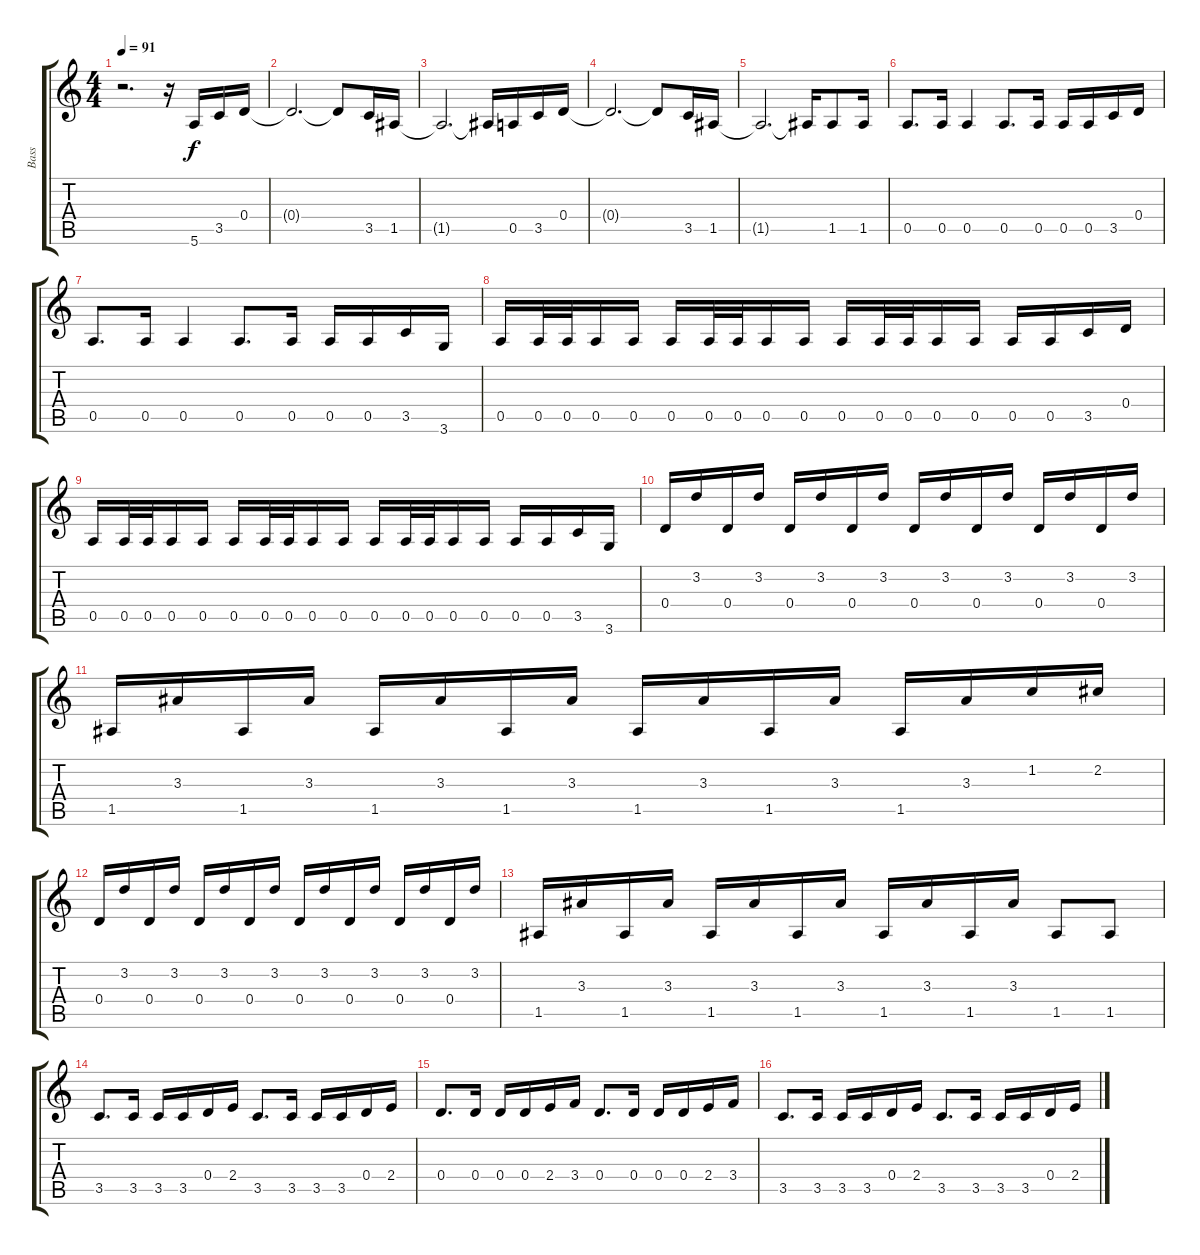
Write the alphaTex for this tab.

\track ("Bass" "Bass") {instrument acousticbass}
\staff {score tabs}
\tuning (E4 B3 G3 D3 A2 E2) {hide}
\ts (4 4)
\tempo 91
\clef g2
\ks c
r.2{d dy f instrument acousticbass} r.16 5.6.16 3.5.16 0.4.16 |
0.4{t}.2{d} 0.4{t}.8 3.5.16 1.5.16 |
1.5{t}.2{d} 1.5{t}.16 0.5.16 3.5.16 0.4.16 |
0.4{t}.2{d} 0.4{t}.8 3.5.16 1.5.16 |
1.5{t}.2{d} 1.5{t}.16 1.5.8 1.5.16 |
0.5.8{d} 0.5.16 0.5.4 0.5.8{d} 0.5.16 0.5.16 0.5.16 3.5.16 0.4.16 |
0.5.8{d} 0.5.16 0.5.4 0.5.8{d} 0.5.16 0.5.16 0.5.16 3.5.16 3.6.16 |
0.5.16 0.5.32 0.5.32 0.5.16 0.5.16 0.5.16 0.5.32 0.5.32 0.5.16 0.5.16 0.5.16 0.5.32 0.5.32 0.5.16 0.5.16 0.5.16 0.5.16 3.5.16 0.4.16 |
0.5.16 0.5.32 0.5.32 0.5.16 0.5.16 0.5.16 0.5.32 0.5.32 0.5.16 0.5.16 0.5.16 0.5.32 0.5.32 0.5.16 0.5.16 0.5.16 0.5.16 3.5.16 3.6.16 |
0.4.16 3.2.16 0.4.16 3.2.16 0.4.16 3.2.16 0.4.16 3.2.16 0.4.16 3.2.16 0.4.16 3.2.16 0.4.16 3.2.16 0.4.16 3.2.16 |
1.5.16 3.3.16 1.5.16 3.3.16 1.5.16 3.3.16 1.5.16 3.3.16 1.5.16 3.3.16 1.5.16 3.3.16 1.5.16 3.3.16 1.2.16 2.2.16 |
0.4.16 3.2.16 0.4.16 3.2.16 0.4.16 3.2.16 0.4.16 3.2.16 0.4.16 3.2.16 0.4.16 3.2.16 0.4.16 3.2.16 0.4.16 3.2.16 |
1.5.16 3.3.16 1.5.16 3.3.16 1.5.16 3.3.16 1.5.16 3.3.16 1.5.16 3.3.16 1.5.16 3.3.16 1.5.8 1.5.8 |
3.5.8{d} 3.5.16 3.5.16 3.5.16 0.4.16 2.4.16 3.5.8{d} 3.5.16 3.5.16 3.5.16 0.4.16 2.4.16 |
0.4.8{d} 0.4.16 0.4.16 0.4.16 2.4.16 3.4.16 0.4.8{d} 0.4.16 0.4.16 0.4.16 2.4.16 3.4.16 |
3.5.8{d} 3.5.16 3.5.16 3.5.16 0.4.16 2.4.16 3.5.8{d} 3.5.16 3.5.16 3.5.16 0.4.16 2.4.16
